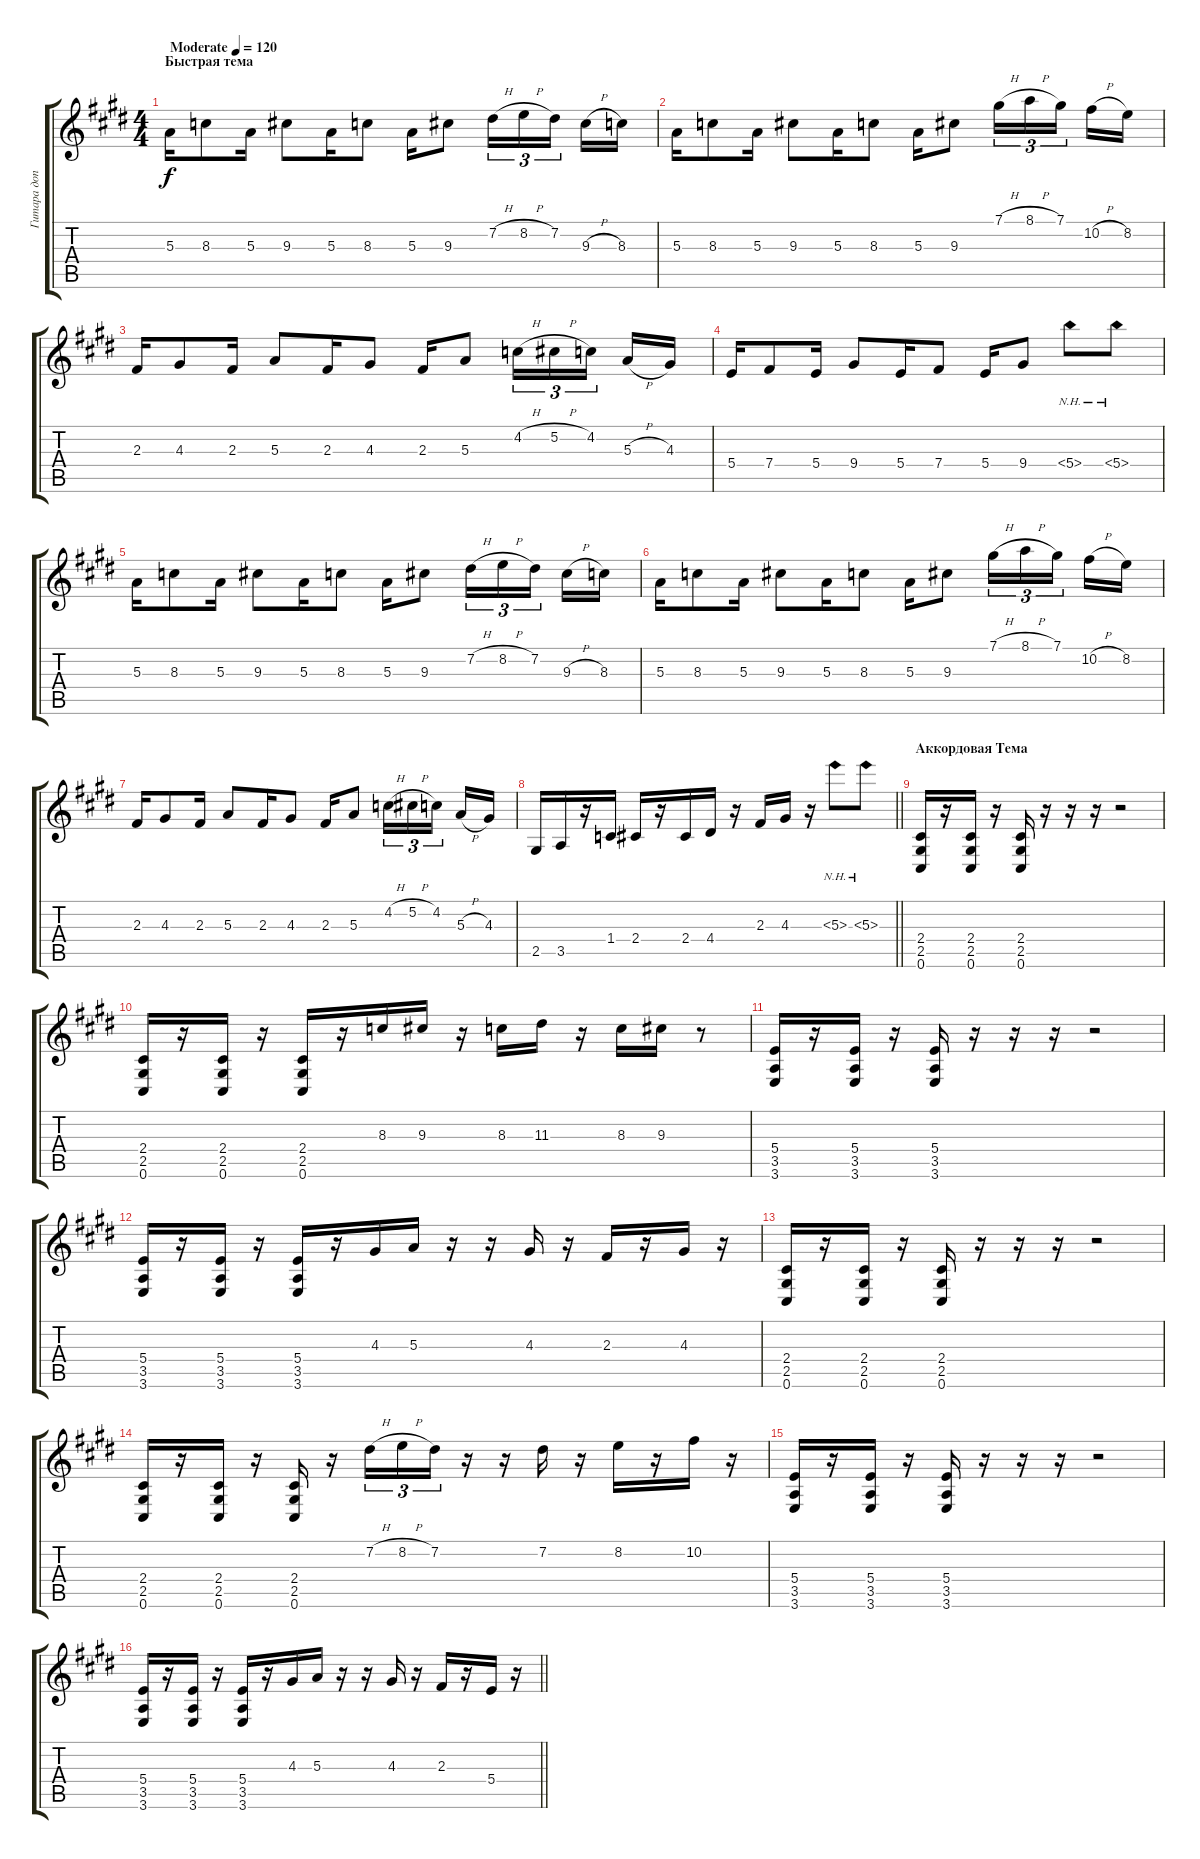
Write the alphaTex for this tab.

\track ("Гитара доп" "Гитара доп") {instrument overdrivenguitar}
\staff {score tabs}
\tuning (Db4 Ab3 E3 B2 Gb2 Db2) {hide}
\ts (4 4)
\section ("" "Быстрая тема")
\tempo (120 "Moderate")
\clef g2
\ks e
5.3.16{dy f instrument overdrivenguitar} 8.3.8 5.3.16 9.3.8 5.3.16 8.3.8 5.3.16 9.3.8 7.2{h}.16{tu (3 2)} 8.2{h}.16{tu (3 2)} 7.2.16{tu (3 2) beam splitsecondary} 9.3{h}.16 8.3.16 |
5.3.16 8.3.8 5.3.16 9.3.8 5.3.16 8.3.8 5.3.16 9.3.8 7.1{h}.16{tu (3 2)} 8.1{h}.16{tu (3 2)} 7.1.16{tu (3 2) beam splitsecondary} 10.2{h}.16 8.2.16 |
2.3.16 4.3.8 2.3.16 5.3.8 2.3.16 4.3.8 2.3.16 5.3.8 4.2{h}.16{tu (3 2)} 5.2{h}.16{tu (3 2)} 4.2.16{tu (3 2) beam splitsecondary} 5.3{h}.16 4.3.16 |
5.4.16 7.4.8 5.4.16 9.4.8 5.4.16 7.4.8 5.4.16 9.4.8 5.4{nh}.8 5.4{nh}.8 |
5.3.16 8.3.8 5.3.16 9.3.8 5.3.16 8.3.8 5.3.16 9.3.8 7.2{h}.16{tu (3 2)} 8.2{h}.16{tu (3 2)} 7.2.16{tu (3 2) beam splitsecondary} 9.3{h}.16 8.3.16 |
5.3.16 8.3.8 5.3.16 9.3.8 5.3.16 8.3.8 5.3.16 9.3.8 7.1{h}.16{tu (3 2)} 8.1{h}.16{tu (3 2)} 7.1.16{tu (3 2) beam splitsecondary} 10.2{h}.16 8.2.16 |
2.3.16 4.3.8 2.3.16 5.3.8 2.3.16 4.3.8 2.3.16 5.3.8 4.2{h}.16{tu (3 2)} 5.2{h}.16{tu (3 2)} 4.2.16{tu (3 2) beam splitsecondary} 5.3{h}.16 4.3.16 |
\barLineRight lightlight
2.5.16 3.5.16 r.16 1.4.16 2.4.16 r.16 2.4.16 4.4.16 r.16 2.3.16 4.3.16 r.16 5.3{nh}.8 5.3{nh}.8 |
\section ("" "Аккордовая Тема")
(2.4 2.5 0.6).16 r.16 (2.4 2.5 0.6).16 r.16 (2.4 2.5 0.6).16 r.16 r.16 r.16 r.2 |
(2.4 2.5 0.6).16 r.16 (2.4 2.5 0.6).16 r.16 (2.4 2.5 0.6).16 r.16 8.3.16 9.3.16 r.16 8.3.16 11.3.16 r.16 8.3.16 9.3.16 r.8 |
(5.4 3.5 3.6).16 r.16 (5.4 3.5 3.6).16 r.16 (5.4 3.5 3.6).16 r.16 r.16 r.16 r.2 |
(5.4 3.5 3.6).16 r.16 (5.4 3.5 3.6).16 r.16 (5.4 3.5 3.6).16 r.16 4.3.16 5.3.16 r.16 r.16 4.3.16 r.16 2.3.16 r.16 4.3.16 r.16 |
(2.4 2.5 0.6).16 r.16 (2.4 2.5 0.6).16 r.16 (2.4 2.5 0.6).16 r.16 r.16 r.16 r.2 |
(2.4 2.5 0.6).16 r.16 (2.4 2.5 0.6).16 r.16 (2.4 2.5 0.6).16 r.16 7.2{h}.16{tu (3 2)} 8.2{h}.16{tu (3 2)} 7.2.16{tu (3 2)} r.16 r.16 7.2.16 r.16 8.2.16 r.16 10.2.16 r.16 |
(5.4 3.5 3.6).16 r.16 (5.4 3.5 3.6).16 r.16 (5.4 3.5 3.6).16 r.16 r.16 r.16 r.2 |
\barLineRight lightlight
(5.4 3.5 3.6).16 r.16 (5.4 3.5 3.6).16 r.16 (5.4 3.5 3.6).16 r.16 4.3.16 5.3.16 r.16 r.16 4.3.16 r.16 2.3.16 r.16 5.4.16 r.16
